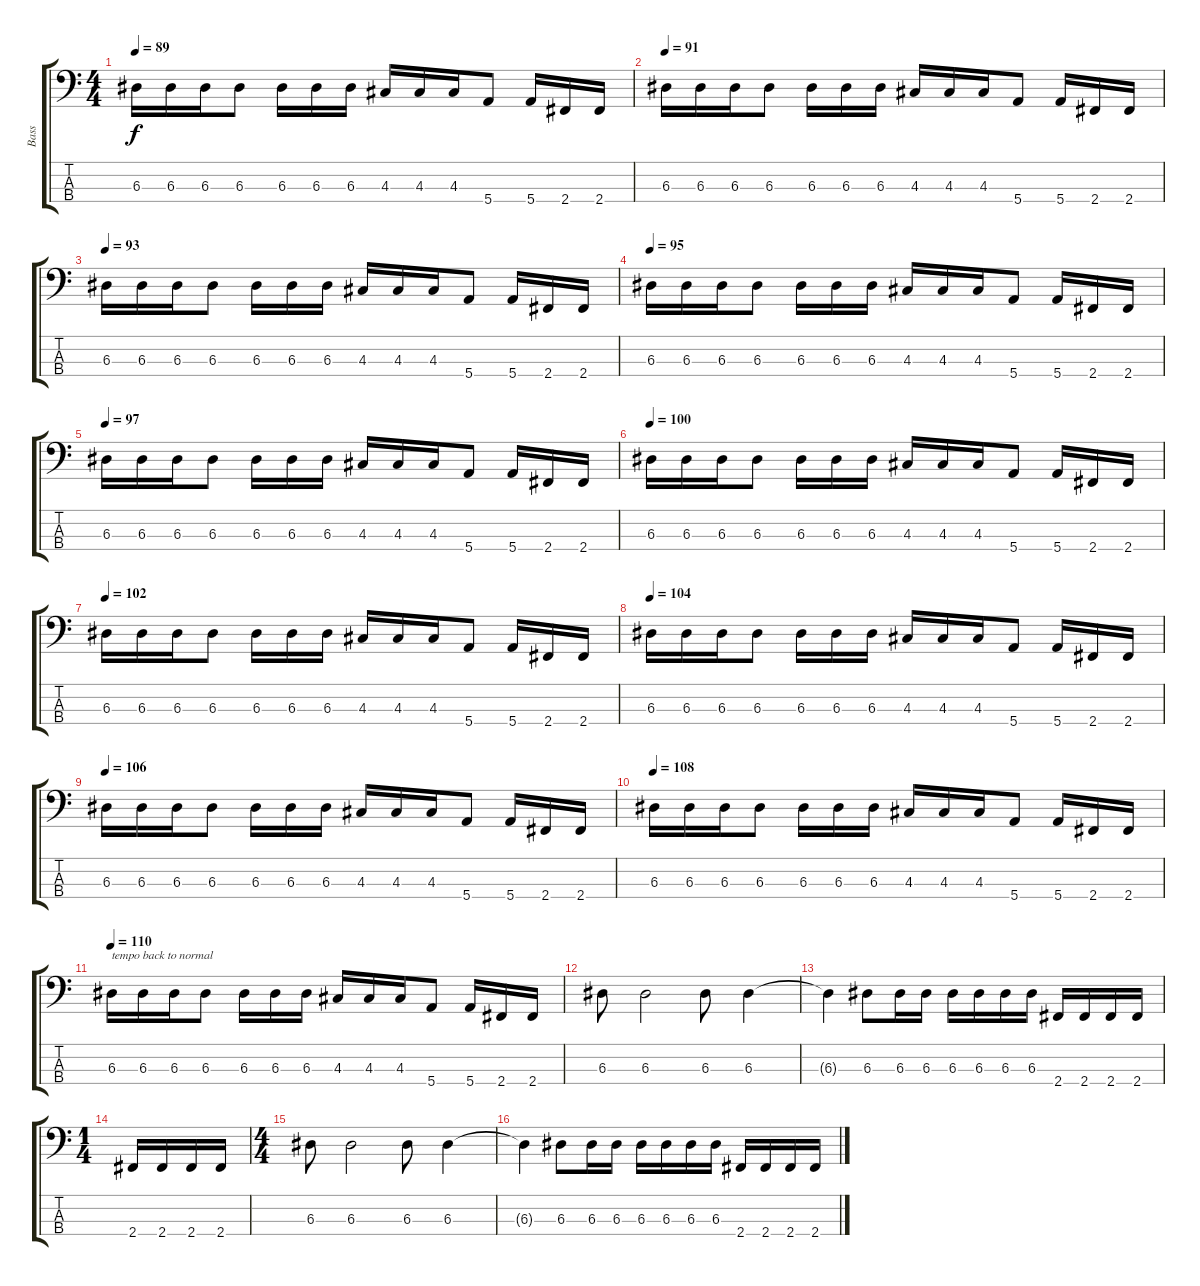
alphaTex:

\track ("Bass" "Bass") {instrument electricbassfinger}
\staff {score tabs}
\tuning (G2 D2 A1 E1) {hide}
\ts (4 4)
\tempo 89
\clef f4
\ks c
6.3.16{dy f} 6.3.16 6.3.16 6.3.8 6.3.16 6.3.16 6.3.16 4.3.16 4.3.16 4.3.16 5.4.8 5.4.16 2.4.16 2.4.16 |
\tempo 91
6.3.16 6.3.16 6.3.16 6.3.8 6.3.16 6.3.16 6.3.16 4.3.16 4.3.16 4.3.16 5.4.8 5.4.16 2.4.16 2.4.16 |
\tempo 93
6.3.16 6.3.16 6.3.16 6.3.8 6.3.16 6.3.16 6.3.16 4.3.16 4.3.16 4.3.16 5.4.8 5.4.16 2.4.16 2.4.16 |
\tempo 95
6.3.16 6.3.16 6.3.16 6.3.8 6.3.16 6.3.16 6.3.16 4.3.16 4.3.16 4.3.16 5.4.8 5.4.16 2.4.16 2.4.16 |
\tempo 97
6.3.16 6.3.16 6.3.16 6.3.8 6.3.16 6.3.16 6.3.16 4.3.16 4.3.16 4.3.16 5.4.8 5.4.16 2.4.16 2.4.16 |
\tempo 100
6.3.16 6.3.16 6.3.16 6.3.8 6.3.16 6.3.16 6.3.16 4.3.16 4.3.16 4.3.16 5.4.8 5.4.16 2.4.16 2.4.16 |
\tempo 102
6.3.16 6.3.16 6.3.16 6.3.8 6.3.16 6.3.16 6.3.16 4.3.16 4.3.16 4.3.16 5.4.8 5.4.16 2.4.16 2.4.16 |
\tempo 104
6.3.16 6.3.16 6.3.16 6.3.8 6.3.16 6.3.16 6.3.16 4.3.16 4.3.16 4.3.16 5.4.8 5.4.16 2.4.16 2.4.16 |
\tempo 106
6.3.16 6.3.16 6.3.16 6.3.8 6.3.16 6.3.16 6.3.16 4.3.16 4.3.16 4.3.16 5.4.8 5.4.16 2.4.16 2.4.16 |
\tempo 108
6.3.16 6.3.16 6.3.16 6.3.8 6.3.16 6.3.16 6.3.16 4.3.16 4.3.16 4.3.16 5.4.8 5.4.16 2.4.16 2.4.16 |
\tempo 110
6.3.16{txt "tempo back to normal"} 6.3.16 6.3.16 6.3.8 6.3.16 6.3.16 6.3.16 4.3.16 4.3.16 4.3.16 5.4.8 5.4.16 2.4.16 2.4.16 |
6.3.8 6.3.2 6.3.8 6.3.4 |
6.3{t}.4 6.3.8 6.3.16 6.3.16 6.3.16 6.3.16 6.3.16 6.3.16 2.4.16 2.4.16 2.4.16 2.4.16 |
\ts (1 4)
2.4.16 2.4.16 2.4.16 2.4.16 |
\ts (4 4)
6.3.8 6.3.2 6.3.8 6.3.4 |
6.3{t}.4 6.3.8 6.3.16 6.3.16 6.3.16 6.3.16 6.3.16 6.3.16 2.4.16 2.4.16 2.4.16 2.4.16
